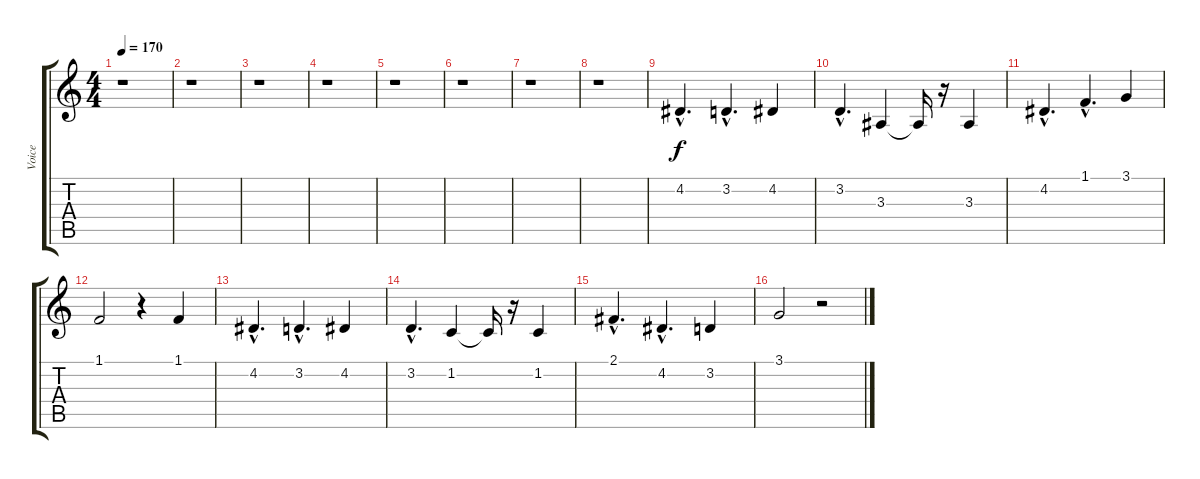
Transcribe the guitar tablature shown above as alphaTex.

\track ("Voice" "Voice") {instrument lead6voice}
\staff {score tabs}
\tuning (E4 B3 G3 D3 A2 E2) {hide}
\ts (4 4)
\tempo 170
\clef g2
\ks c
r.1{dy f} |
r.1 |
r.1 |
r.1 |
r.1 |
r.1 |
r.1 |
r.1 |
4.2{hac}.4{d} 3.2{hac}.4{d} 4.2.4 |
3.2{hac}.4{d} 3.3.4 3.3{t}.16 r.16 3.3.4 |
4.2{hac}.4{d} 1.1{hac}.4{d} 3.1.4 |
1.1.2 r.4 1.1.4 |
4.2{hac}.4{d} 3.2{hac}.4{d} 4.2.4 |
3.2{hac}.4{d} 1.2.4 1.2{t}.16 r.16 1.2.4 |
2.1{hac}.4{d} 4.2{hac}.4{d} 3.2.4 |
3.1.2 r.2
